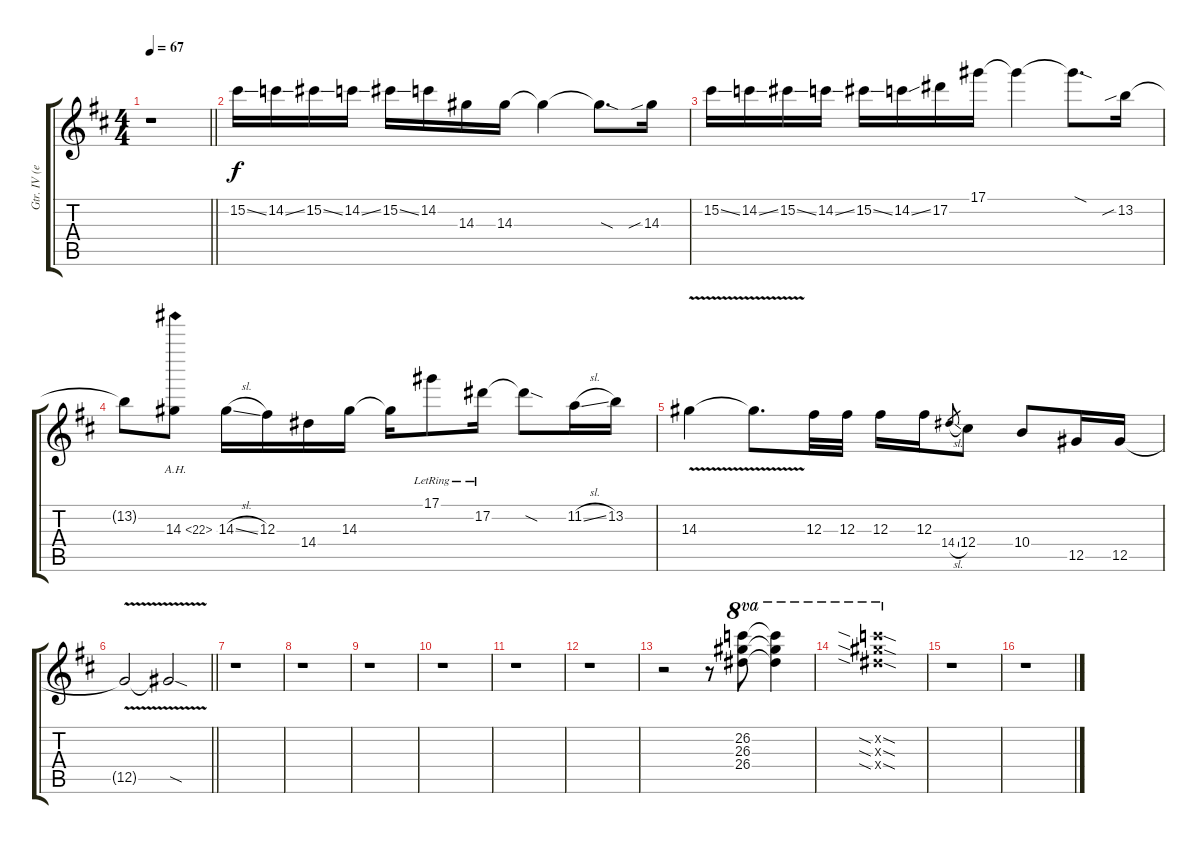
\track ("Gtr. IV (elec. w/dist.)" "Gtr. IV (e") {instrument distortionguitar}
\staff {score tabs}
\tuning (Eb4 Bb3 Gb3 Db3 Ab2 Eb2) {hide}
\ts (4 4)
\tempo 67
\clef g2
\barLineRight lightlight
\ks d
r.1{dy mf} |
15.2{ss}.16{dy f} 14.2{ss}.16 15.2{ss}.16 14.2{ss}.16 15.2{ss}.16 14.2.16 14.3.16 14.3.16 14.3{t}.4 14.3{sod t}.8{d} 14.3{sib}.16 |
15.2{ss}.16 14.2{ss}.16 15.2{ss}.16 14.2{ss}.16 15.2{ss}.16 14.2{ss}.16 17.2.16 17.1.16 17.1{t}.4 17.1{sod t}.8{d} 13.2{sib}.16 |
13.2{t}.8 14.3{ah 8}.8 14.3{sl}.16 12.3.16 14.4.16 14.3.16 14.3{t}.16 17.1{lr}.8 17.2{lr}.16 17.2{sod t}.8 11.2{sl}.16 13.2.16 |
14.3{v}.4 14.3{v t}.8{d} 12.3.32 12.3.32 12.3.16 12.3.16 14.4{sl}.8{gr} 12.4.8 10.4.8 12.5.16 12.5.16 |
\barLineRight lightlight
12.5{v t}.2 12.5{sod t}.2 |
r.1 |
r.1 |
r.1 |
r.1 |
r.1 |
r.1 |
r.2 r.8 (26.2 26.3 26.4).8{ot 8va} (26.2{t} 26.3{t} 26.4{t}).4{ot 8va} |
(26.2{sia sod x} 26.3{sia sod x} 26.4{sia sod x}).1{ot 8va} |
r.1 |
r.1
